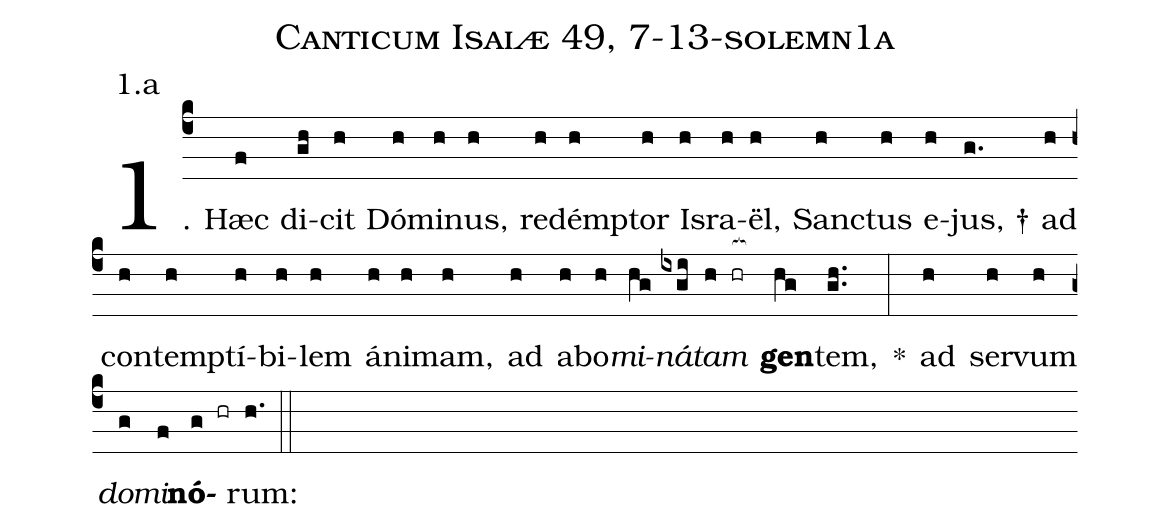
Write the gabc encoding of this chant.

name: Canticum Isaiæ 49, 7-13-solemn1a;
annotation: 1.a;
%%
(c4)1. Hæc(f) di(gh)cit(h) Dó(h)mi(h)nus,(h) red(h)émp(h)tor(h) Is(h)ra(h)ël,(h) Sanc(h)tus(h) e(h)jus, †(g.) ad(h) con(h)temp(h)tí(h)bi(h)lem(h) á(h)ni(h)mam,(h) ad(h) ab(h)o(h)<i>mi</i>(hg)<i>ná</i>(ixgi)<i>tam</i>(h hr[ocb:1{]) <b>gen</b>(hg[ocb:0}])tem,(gh..) *(:) ad(h) ser(h)vum(h) <i>do</i>(g)<i>mi</i>(f)<b>nó</b>(g hr)rum:(h.) (::)
